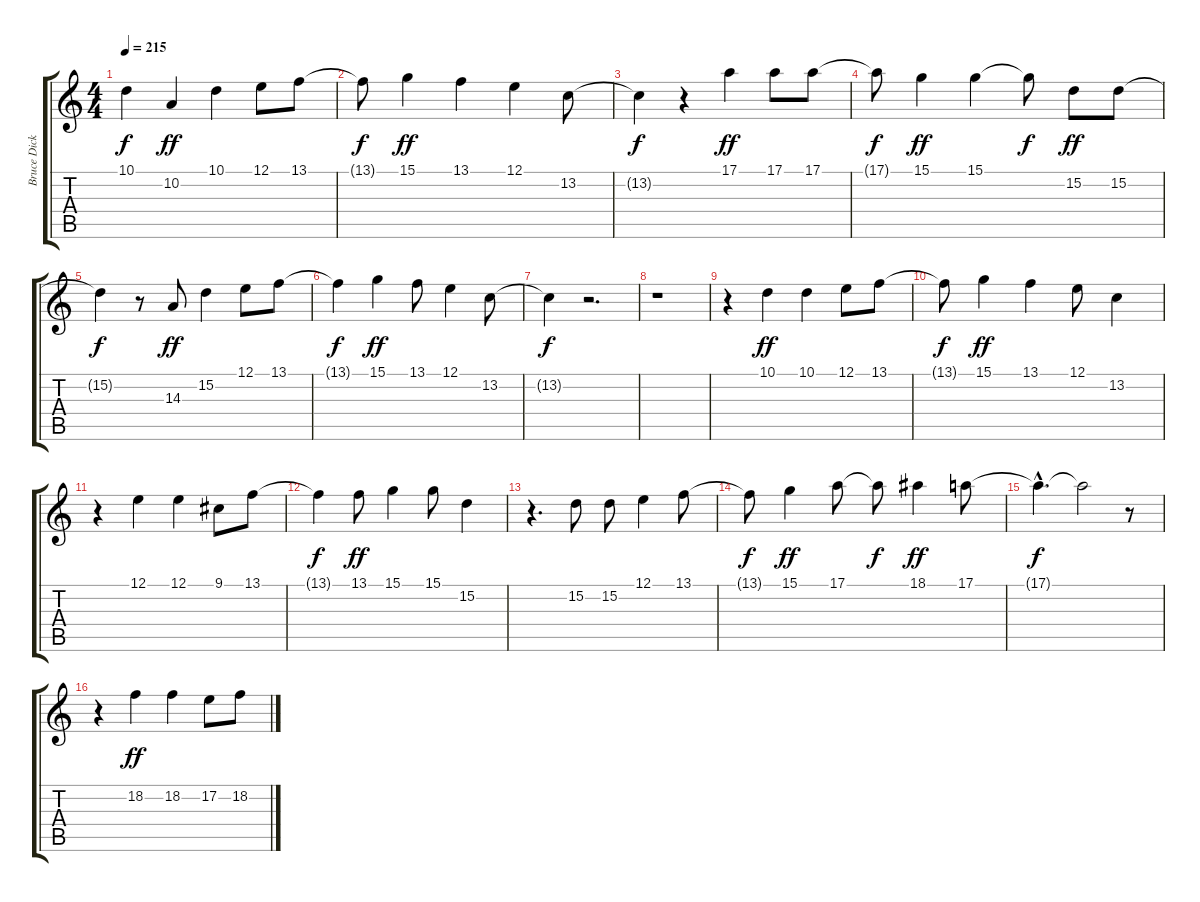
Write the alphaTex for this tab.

\track ("Bruce Dickinson" "Bruce Dick") {instrument violin}
\staff {score tabs}
\tuning (E4 B3 G3 D3 A2 E2) {hide}
\ts (4 4)
\tempo 215
\clef g2
\ks c
10.1{t}.4{dy f} 10.2.4{dy ff} 10.1.4 12.1.8 13.1.8 |
13.1{t}.8{dy f} 15.1.4{dy ff} 13.1.4 12.1.4 13.2.8 |
13.2{t}.4{dy f} r.4 17.1.4{dy ff} 17.1.8 17.1.8 |
17.1{t}.8{dy f} 15.1.4{dy ff} 15.1.4 15.1{t}.8{dy f} 15.2.8{dy ff} 15.2.8 |
15.2{t}.4{dy f} r.8 14.3.8{dy ff} 15.2.4 12.1.8 13.1.8 |
13.1{t}.4{dy f} 15.1.4{dy ff} 13.1.8 12.1.4 13.2.8 |
13.2{t}.4{dy f} r.2{d} |
r.1 |
r.4 10.1.4{dy ff} 10.1.4 12.1.8 13.1.8 |
13.1{t}.8{dy f} 15.1.4{dy ff} 13.1.4 12.1.8 13.2.4 |
r.4 12.1.4 12.1.4 9.1.8 13.1.8 |
13.1{t}.4{dy f} 13.1.8{dy ff} 15.1.4 15.1.8 15.2.4 |
r.4{d} 15.2.8 15.2.8 12.1.4 13.1.8 |
13.1{t}.8{dy f} 15.1.4{dy ff} 17.1.8 17.1{t}.8{dy f} 18.1.4{dy ff} 17.1.8 |
17.1{hac t}.4{d dy f} 17.1{t}.2 r.8 |
r.4 18.2.4{dy ff} 18.2.4 17.2.8 18.2.8
